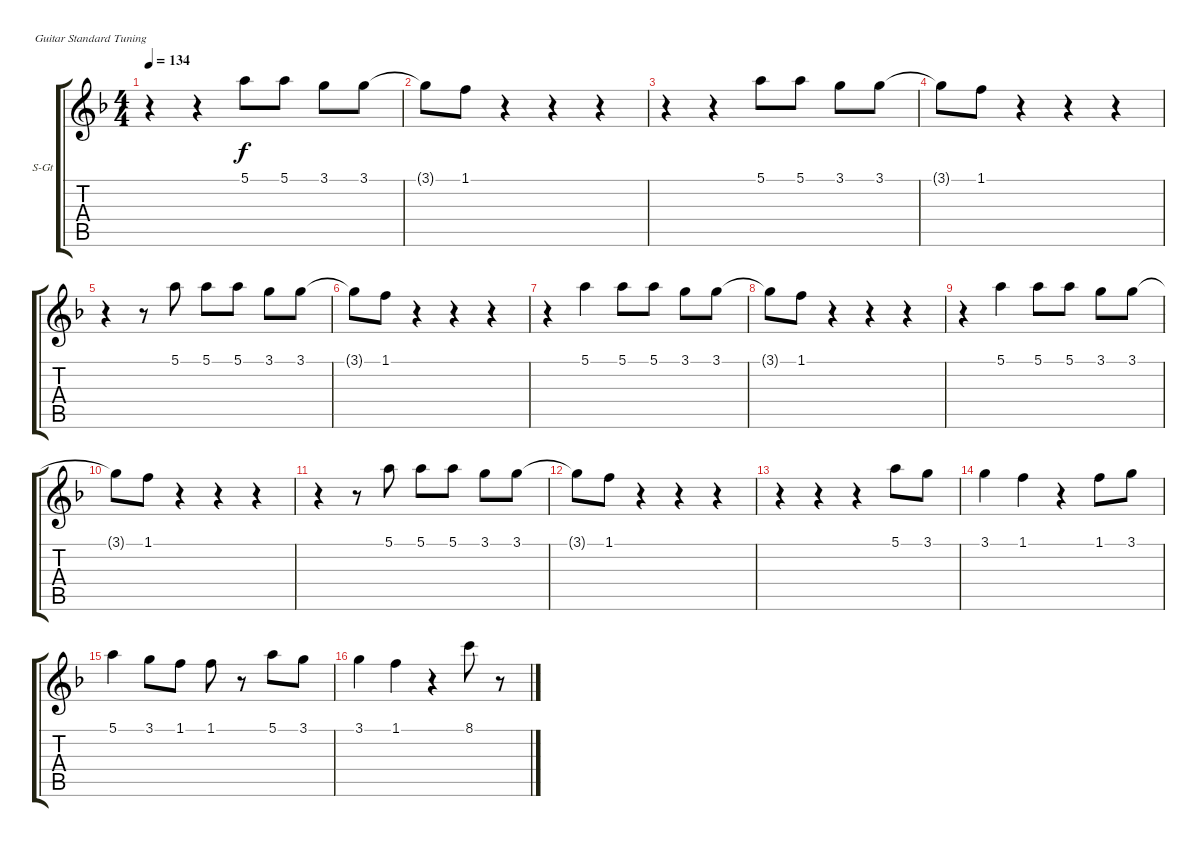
\defaultSystemsLayout 4
\bracketExtendMode groupsimilarinstruments
\firstSystemTrackNameOrientation horizontal
\otherSystemsTrackNameOrientation horizontal
\track ("Ronnie" "S-Gt") {instrument acousticguitarsteel}
\staff {score tabs}
\tuning (E4 B3 G3 D3 A2 E2)
\ts (4 4)
\tempo 134
\clef g2
\scale
0.333333
\ks f
r.4{dy f} r.4 5.1.8 5.1.8 3.1.8 3.1.8 |
\scale
0.333333 3.1{t}.8 1.1.8 r.4 r.4 r.4 |
\scale
0.333333 r.4 r.4 5.1.8 5.1.8 3.1.8 3.1.8 |
\scale
0.333333 3.1{t}.8 1.1.8 r.4 r.4 r.4 |
\scale
0.333333 r.4 r.8 5.1.8 5.1.8 5.1.8 3.1.8 3.1.8 |
\scale
0.333333 3.1{t}.8 1.1.8 r.4 r.4 r.4 |
\scale
0.333333 r.4 5.1.4 5.1.8 5.1.8 3.1.8 3.1.8 |
\scale
0.333333 3.1{t}.8 1.1.8 r.4 r.4 r.4 |
\scale
0.333333 r.4 5.1.4 5.1.8 5.1.8 3.1.8 3.1.8 |
\scale
0.333333 3.1{t}.8 1.1.8 r.4 r.4 r.4 |
\scale
0.333333 r.4 r.8 5.1.8 5.1.8 5.1.8 3.1.8 3.1.8 |
\scale
0.333333 3.1{t}.8 1.1.8 r.4 r.4 r.4 |
\scale
0.333333 r.4 r.4 r.4 5.1.8 3.1.8 |
\scale
0.333333 3.1.4 1.1.4 r.4 1.1.8 3.1.8 |
\scale
0.333333 5.1.4 3.1.8 1.1.8 1.1.8 r.8 5.1.8 3.1.8 |
\scale
0.333333 3.1.4 1.1.4 r.4 8.1.8 r.8
